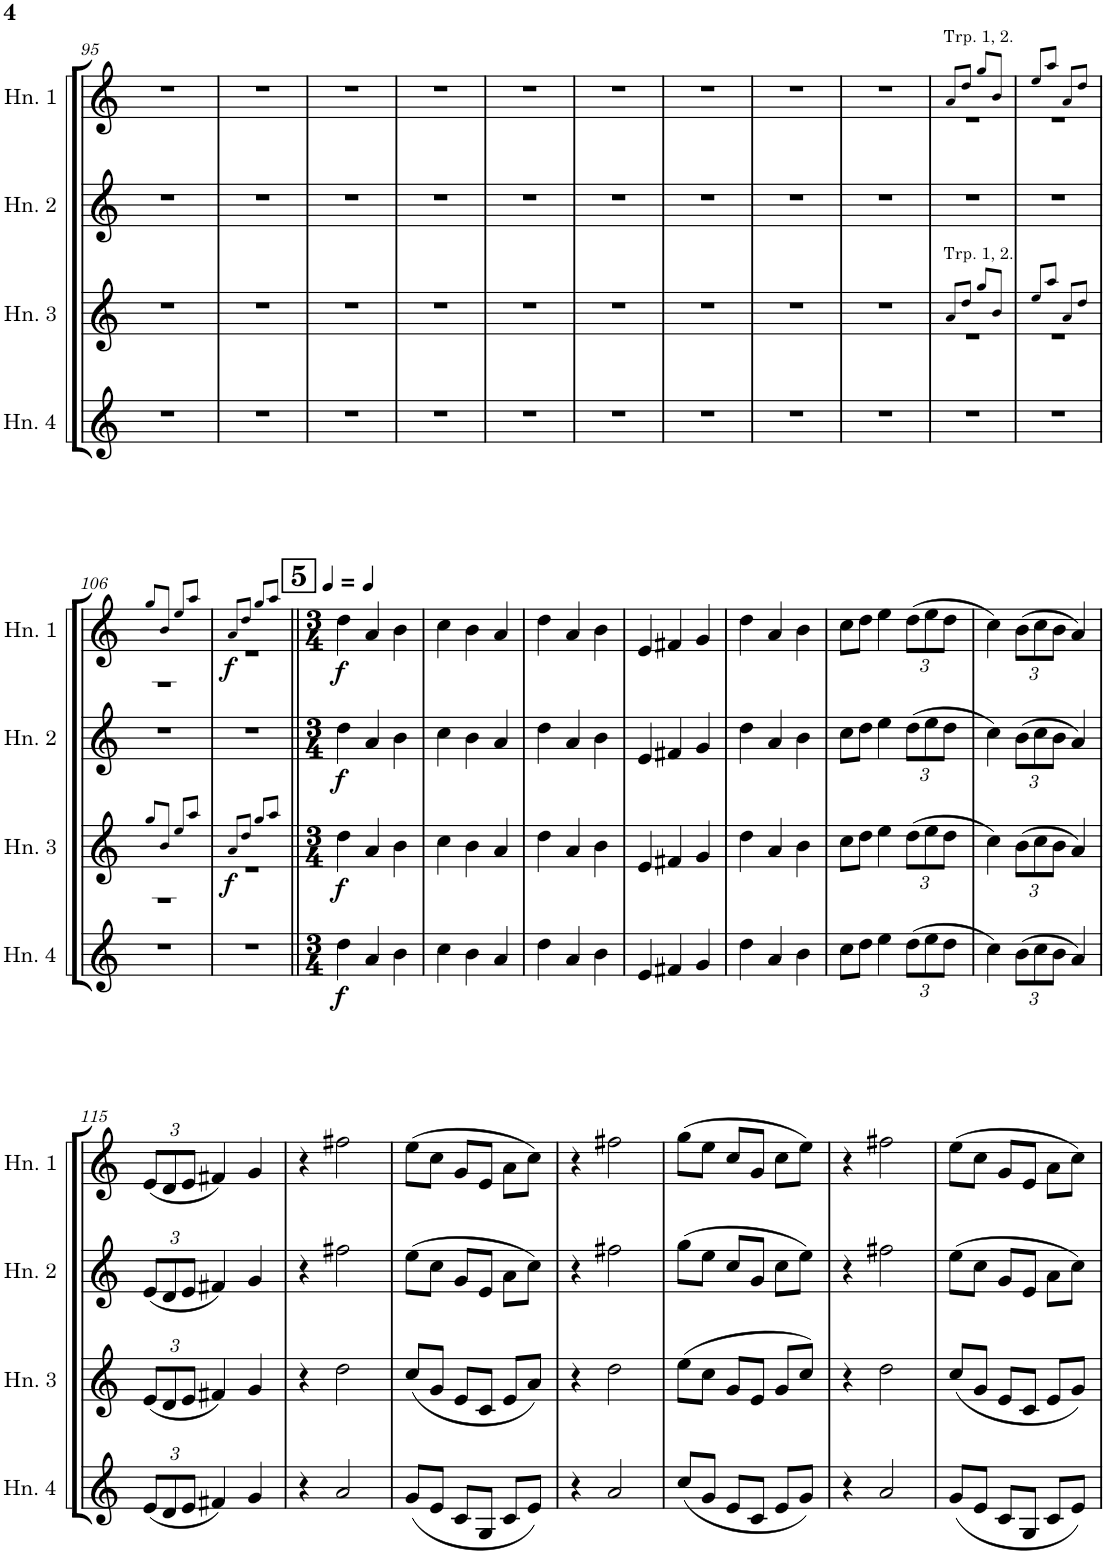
**kern	**dynam	**kern	**dynam	**kern	**dynam	**kern	**dynam
*part4	*part4	*part3	*part3	*part2	*part2	*part1	*part1
*staff4	*staff4	*staff3	*staff3	*staff2	*staff2	*staff1	*staff1
*I"Horn 4	*	*I"Horn 3	*	*I"Horn 2	*	*I"Horn 1	*
*I'Hn. 4	*	*I'Hn. 3	*	*I'Hn. 2	*	*I'Hn. 1	*
!!LO:PB:g=z
*clefG2	*	*clefG2	*	*clefG2	*	*clefG2	*
*Trd4c7	*	*Trd4c7	*	*Trd4c7	*	*Trd4c7	*
*k[]	*	*k[]	*	*k[]	*	*k[]	*
*M2/4	*	*M2/4	*	*M2/4	*	*M2/4	*
=95	=95	=95	=95	=95	=95	=95	=95
2r	.	2r	.	2r	.	2r	.
=96	=96	=96	=96	=96	=96	=96	=96
2r	.	2r	.	2r	.	2r	.
=97	=97	=97	=97	=97	=97	=97	=97
2r	.	2r	.	2r	.	2r	.
=98	=98	=98	=98	=98	=98	=98	=98
2r	.	2r	.	2r	.	2r	.
=99	=99	=99	=99	=99	=99	=99	=99
2r	.	2r	.	2r	.	2r	.
=100	=100	=100	=100	=100	=100	=100	=100
2r	.	2r	.	2r	.	2r	.
=101	=101	=101	=101	=101	=101	=101	=101
2r	.	2r	.	2r	.	2r	.
=102	=102	=102	=102	=102	=102	=102	=102
2r	.	2r	.	2r	.	2r	.
=103	=103	=103	=103	=103	=103	=103	=103
2r	.	2r	.	2r	.	2r	.
=104	=104	=104	=104	=104	=104	=104	=104
*	*	*^	*	*	*	*^	*
!	!	!	!	!	!	!	!LO:TX:a:t=Trp. 1, 2.	!	!
!	!	!LO:TX:a:t=Trp. 1, 2.	!	!	!	!	!	!	!
2r	.	8a!/L	2r	.	2r	.	8a!/L	2r	.
.	.	8dd!/J	.	.	.	.	8dd!/J	.	.
.	.	8gg!/L	.	.	.	.	8gg!/L	.	.
.	.	8b!/J	.	.	.	.	8b!/J	.	.
=105	=105	=105	=105	=105	=105	=105	=105	=105	=105
2r	.	8ee!/L	2r	.	2r	.	8ee!/L	2r	.
.	.	8aa!/J	.	.	.	.	8aa!/J	.	.
.	.	8a!/L	.	.	.	.	8a!/L	.	.
.	.	8dd!/J	.	.	.	.	8dd!/J	.	.
!!LO:LB:g=z	!!
=106	=106	=106	=106	=106	=106	=106	=106	=106	=106
2r	.	8gg!/L	2r	.	2r	.	8gg!/L	2r	.
.	.	8b!/J	.	.	.	.	8b!/J	.	.
.	.	8ee!/L	.	.	.	.	8ee!/L	.	.
.	.	8aa!/J	.	.	.	.	8aa!/J	.	.
=107	=107	=107	=107	=107	=107	=107	=107	=107	=107
!	!	!	!	!LO:DY:b	!	!	!	!	!LO:DY:b
2r	.	8a!/L	2r	f	2r	.	8a!/L	2r	f
.	.	8dd!/J	.	.	.	.	8dd!/J	.	.
.	.	8gg!/L	.	.	.	.	8gg!/L	.	.
.	.	8aa!/J	.	.	.	.	8aa!/J	.	.
*	*	*v	*v	*	*	*	*v	*v	*
=108||	=108||	=108||	=108||	=108||	=108||	=108||	=108||
!!LO:REH:place=s1:a:B:cj:fs=14:t=5
*M3/4	*	*M3/4	*	*M3/4	*	*M3/4	*
!	!LO:DY:b	!	!LO:DY:b	!	!LO:DY:b	!	!LO:DY:b
4dd\	f	4dd\	f	4dd\	f	4dd\	f
4a/	.	4a/	.	4a/	.	4a/	.
4b\	.	4b\	.	4b\	.	4b\	.
=109	=109	=109	=109	=109	=109	=109	=109
4cc\	.	4cc\	.	4cc\	.	4cc\	.
4b\	.	4b\	.	4b\	.	4b\	.
4a/	.	4a/	.	4a/	.	4a/	.
=110	=110	=110	=110	=110	=110	=110	=110
4dd\	.	4dd\	.	4dd\	.	4dd\	.
4a/	.	4a/	.	4a/	.	4a/	.
4b\	.	4b\	.	4b\	.	4b\	.
=111	=111	=111	=111	=111	=111	=111	=111
4e/	.	4e/	.	4e/	.	4e/	.
4f#X/	.	4f#X/	.	4f#X/	.	4f#X/	.
4g/	.	4g/	.	4g/	.	4g/	.
=112	=112	=112	=112	=112	=112	=112	=112
4dd\	.	4dd\	.	4dd\	.	4dd\	.
4a/	.	4a/	.	4a/	.	4a/	.
4b\	.	4b\	.	4b\	.	4b\	.
=113	=113	=113	=113	=113	=113	=113	=113
8cc\L	.	8cc\L	.	8cc\L	.	8cc\L	.
8dd\J	.	8dd\J	.	8dd\J	.	8dd\J	.
4ee\	.	4ee\	.	4ee\	.	4ee\	.
*Xbrackettup	*	*Xbrackettup	*	*Xbrackettup	*	*Xbrackettup	*
(12dd\L	.	(12dd\L	.	(12dd\L	.	(12dd\L	.
12ee\	.	12ee\	.	12ee\	.	12ee\	.
12dd\J	.	12dd\J	.	12dd\J	.	12dd\J	.
=114	=114	=114	=114	=114	=114	=114	=114
4cc\)	.	4cc\)	.	4cc\)	.	4cc\)	.
(12b\L	.	(12b\L	.	(12b\L	.	(12b\L	.
12cc\	.	12cc\	.	12cc\	.	12cc\	.
12b\J	.	12b\J	.	12b\J	.	12b\J	.
4a/)	.	4a/)	.	4a/)	.	4a/)	.
!!LO:LB:g=z
=115	=115	=115	=115	=115	=115	=115	=115
(12e/L	.	(12e/L	.	(12e/L	.	(12e/L	.
12d/	.	12d/	.	12d/	.	12d/	.
12e/J	.	12e/J	.	12e/J	.	12e/J	.
4f#X/)	.	4f#X/)	.	4f#X/)	.	4f#X/)	.
4g/	.	4g/	.	4g/	.	4g/	.
=116	=116	=116	=116	=116	=116	=116	=116
4r	.	4r	.	4r	.	4r	.
2a/	.	2dd\	.	2ff#X\	.	2ff#X\	.
=117	=117	=117	=117	=117	=117	=117	=117
(8g/L	.	(8cc/L	.	(8ee\L	.	(8ee\L	.
8e/J	.	8g/J	.	8cc\J	.	8cc\J	.
8c/L	.	8e/L	.	8g/L	.	8g/L	.
8G/J	.	8c/J	.	8e/J	.	8e/J	.
8c/L	.	8e/L	.	8a\L	.	8a\L	.
8e/J)	.	8a/J)	.	8cc\J)	.	8cc\J)	.
=118	=118	=118	=118	=118	=118	=118	=118
4r	.	4r	.	4r	.	4r	.
2a/	.	2dd\	.	2ff#X\	.	2ff#X\	.
=119	=119	=119	=119	=119	=119	=119	=119
(8cc/L	.	(8ee\L	.	(8gg\L	.	(8gg\L	.
8g/J	.	8cc\J	.	8ee\J	.	8ee\J	.
8e/L	.	8g/L	.	8cc/L	.	8cc/L	.
8c/J	.	8e/J	.	8g/J	.	8g/J	.
8e/L	.	8g/L	.	8cc\L	.	8cc\L	.
8g/J)	.	8cc/J)	.	8ee\J)	.	8ee\J)	.
=120	=120	=120	=120	=120	=120	=120	=120
4r	.	4r	.	4r	.	4r	.
2a/	.	2dd\	.	2ff#X\	.	2ff#X\	.
=121	=121	=121	=121	=121	=121	=121	=121
(8g/L	.	(8cc/L	.	(8ee\L	.	(8ee\L	.
8e/J	.	8g/J	.	8cc\J	.	8cc\J	.
8c/L	.	8e/L	.	8g/L	.	8g/L	.
8G/J	.	8c/J	.	8e/J	.	8e/J	.
8c/L	.	8e/L	.	8a\L	.	8a\L	.
8e/J)	.	8g/J)	.	8cc\J)	.	8cc\J)	.
=	=	=	=	=	=	=	=
*-	*-	*-	*-	*-	*-	*-	*-
